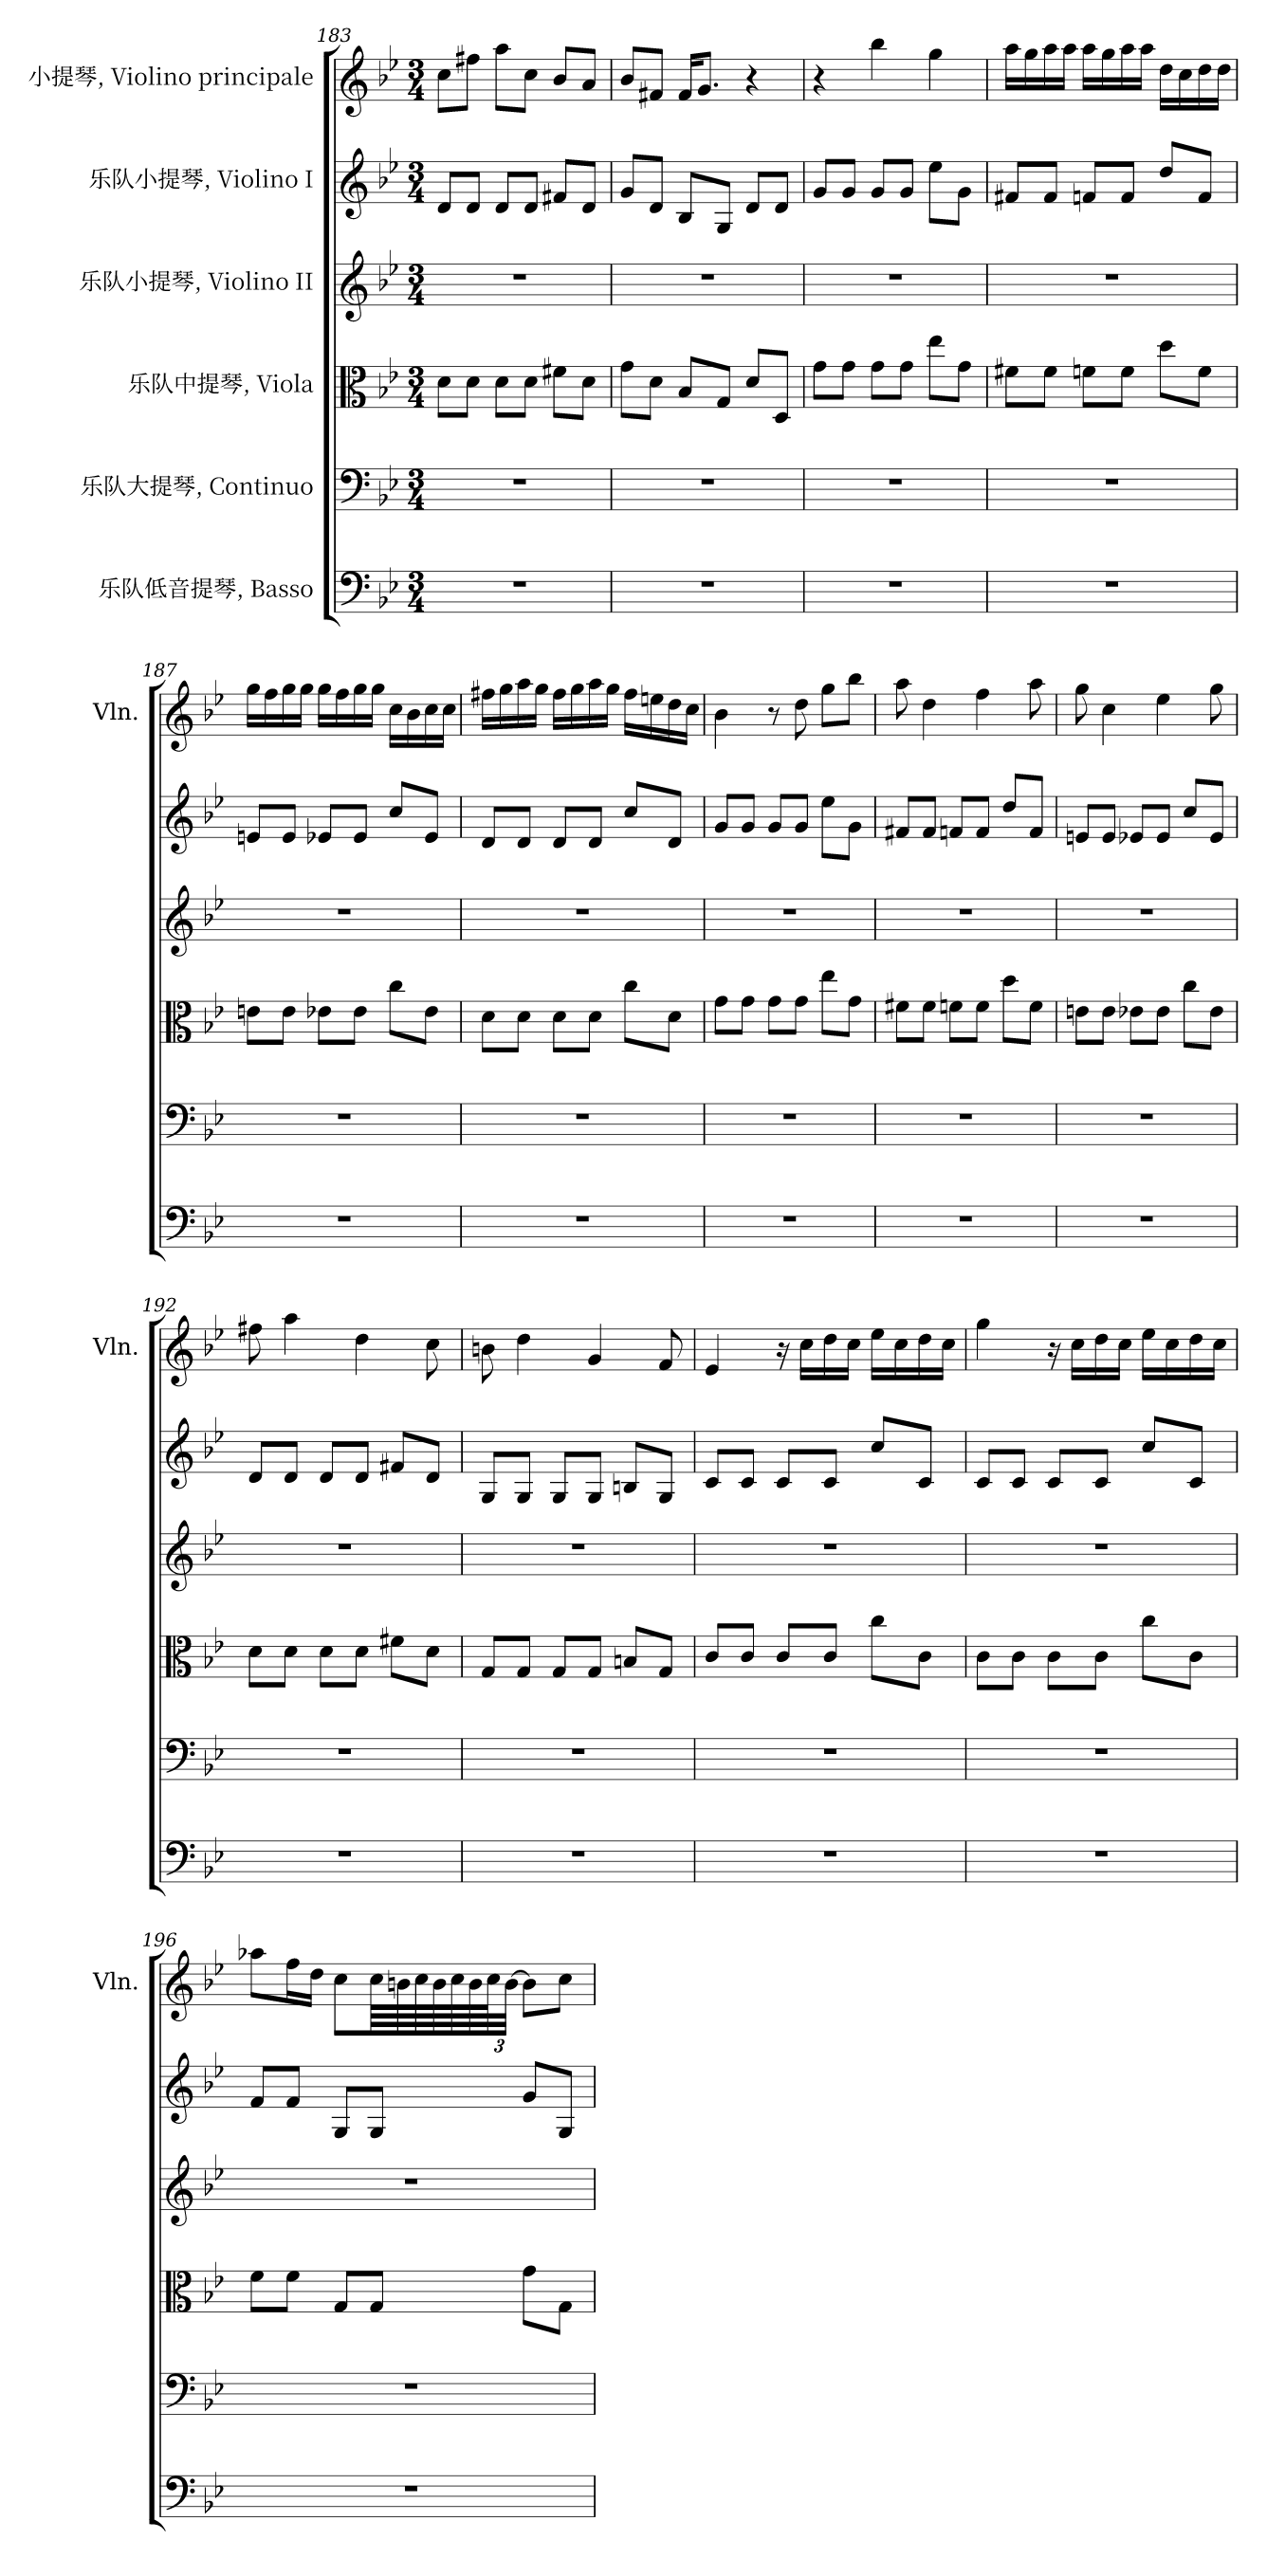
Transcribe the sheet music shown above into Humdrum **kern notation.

**kern	**kern	**kern	**kern	**kern	**kern
*part6	*part5	*part4	*part3	*part2	*part1
*staff6	*staff5	*staff4	*staff3	*staff2	*staff1
*I"乐队低音提琴, Basso	*I"乐队大提琴, Continuo	*I"乐队中提琴, Viola	*I"乐队小提琴, Violino II	*I"乐队小提琴, Violino I	*I"小提琴, Violino principale
*	*	*	*	*	*I'Vln.
*clefF4	*clefF4	*clefC3	*clefG2	*clefG2	*clefG2
*ITrd7c12	*	*	*	*	*
*k[b-e-]	*k[b-e-]	*k[b-e-]	*k[b-e-]	*k[b-e-]	*k[b-e-]
*M3/4	*M3/4	*M3/4	*M3/4	*M3/4	*M3/4
=183	=183	=183	=183	=183	=183
2.r	2.r	8d\L	2.r	8d/L	8cc\L
.	.	8d\J	.	8d/J	8ff#X\J
.	.	8d\L	.	8d/L	8aa\L
.	.	8d\J	.	8d/J	8cc\J
.	.	8f#X\L	.	8f#X/L	8b-/L
.	.	8d\J	.	8d/J	8a/J
=184	=184	=184	=184	=184	=184
2.r	2.r	8g\L	2.r	8g/L	8b-/L
.	.	8d\J	.	8d/J	8f#X/J
.	.	8B-/L	.	8B-/L	16f#/KL
.	.	.	.	.	8.g/J
.	.	8G/J	.	8G/J	.
.	.	8d/L	.	8d/L	4r
.	.	8D/J	.	8d/J	.
=185	=185	=185	=185	=185	=185
2.r	2.r	8g\L	2.r	8g/L	4r
.	.	8g\J	.	8g/J	.
.	.	8g\L	.	8g/L	4bb-\
.	.	8g\J	.	8g/J	.
.	.	8ee-\L	.	8ee-\L	4gg\
.	.	8g\J	.	8g\J	.
!!LO:LB:g=z
=186	=186	=186	=186	=186	=186
2.r	2.r	8f#X\L	2.r	8f#X/L	16aa\LL
.	.	.	.	.	16gg\
.	.	8f#\J	.	8f#/J	16aa\
.	.	.	.	.	16aa\JJ
.	.	8fn\L	.	8fn/L	16aa\LL
.	.	.	.	.	16gg\
.	.	8f\J	.	8f/J	16aa\
.	.	.	.	.	16aa\JJ
.	.	8dd\L	.	8dd/L	16dd\LL
.	.	.	.	.	16cc\
.	.	8f\J	.	8f/J	16dd\
.	.	.	.	.	16dd\JJ
=187	=187	=187	=187	=187	=187
2.r	2.r	8en\L	2.r	8en/L	16gg\LL
.	.	.	.	.	16ff\
.	.	8e\J	.	8e/J	16gg\
.	.	.	.	.	16gg\JJ
.	.	8e-X\L	.	8e-X/L	16gg\LL
.	.	.	.	.	16ff\
.	.	8e-\J	.	8e-/J	16gg\
.	.	.	.	.	16gg\JJ
.	.	8cc\L	.	8cc/L	16cc\LL
.	.	.	.	.	16b-\
.	.	8e-\J	.	8e-/J	16cc\
.	.	.	.	.	16cc\JJ
=188	=188	=188	=188	=188	=188
2.r	2.r	8d\L	2.r	8d/L	16ff#X\LL
.	.	.	.	.	16gg\
.	.	8d\J	.	8d/J	16aa\
.	.	.	.	.	16gg\JJ
.	.	8d\L	.	8d/L	16ff#\LL
.	.	.	.	.	16gg\
.	.	8d\J	.	8d/J	16aa\
.	.	.	.	.	16gg\JJ
.	.	8cc\L	.	8cc/L	16ff#\LL
.	.	.	.	.	16een\
.	.	8d\J	.	8d/J	16dd\
.	.	.	.	.	16cc\JJ
!!LO:PB:g=z
=189	=189	=189	=189	=189	=189
2.r	2.r	8g\L	2.r	8g/L	4b-\
.	.	8g\J	.	8g/J	.
.	.	8g\L	.	8g/L	8r
.	.	8g\J	.	8g/J	8dd\
.	.	8ee-\L	.	8ee-\L	8gg\L
.	.	8g\J	.	8g\J	8bb-\J
=190	=190	=190	=190	=190	=190
2.r	2.r	8f#X\L	2.r	8f#X/L	8aa\
.	.	8f#\J	.	8f#/J	4dd\
.	.	8fn\L	.	8fn/L	.
.	.	8f\J	.	8f/J	4ff\
.	.	8dd\L	.	8dd/L	.
.	.	8f\J	.	8f/J	8aa\
=191	=191	=191	=191	=191	=191
2.r	2.r	8en\L	2.r	8en/L	8gg\
.	.	8e\J	.	8e/J	4cc\
.	.	8e-X\L	.	8e-X/L	.
.	.	8e-\J	.	8e-/J	4ee-\
.	.	8cc\L	.	8cc/L	.
.	.	8e-\J	.	8e-/J	8gg\
=192	=192	=192	=192	=192	=192
2.r	2.r	8d\L	2.r	8d/L	8ff#X\
.	.	8d\J	.	8d/J	4aa\
.	.	8d\L	.	8d/L	.
.	.	8d\J	.	8d/J	4dd\
.	.	8f#X\L	.	8f#X/L	.
.	.	8d\J	.	8d/J	8cc\
=193	=193	=193	=193	=193	=193
2.r	2.r	8G/L	2.r	8G/L	8bn\
.	.	8G/J	.	8G/J	4dd\
.	.	8G/L	.	8G/L	.
.	.	8G/J	.	8G/J	4g/
.	.	8Bn/L	.	8Bn/L	.
.	.	8G/J	.	8G/J	8f/
!!LO:LB:g=z
=194	=194	=194	=194	=194	=194
2.r	2.r	8c/L	2.r	8c/L	4e-/
.	.	8c/J	.	8c/J	.
.	.	8c/L	.	8c/L	16r
.	.	.	.	.	16cc\LL
.	.	8c/J	.	8c/J	16dd\
.	.	.	.	.	16cc\JJ
.	.	8cc\L	.	8cc/L	16ee-\LL
.	.	.	.	.	16cc\
.	.	8c\J	.	8c/J	16dd\
.	.	.	.	.	16cc\JJ
=195	=195	=195	=195	=195	=195
2.r	2.r	8c\L	2.r	8c/L	4gg\
.	.	8c\J	.	8c/J	.
.	.	8c\L	.	8c/L	16r
.	.	.	.	.	16cc\LL
.	.	8c\J	.	8c/J	16dd\
.	.	.	.	.	16cc\JJ
.	.	8cc\L	.	8cc/L	16ee-\LL
.	.	.	.	.	16cc\
.	.	8c\J	.	8c/J	16dd\
.	.	.	.	.	16cc\JJ
=196	=196	=196	=196	=196	=196
2.r	2.r	8f\L	2.r	8f/L	8aa-X\L
.	.	8f\J	.	8f/J	16ff\L
.	.	.	.	.	16dd\JJ
.	.	8G/L	.	8G/L	8cc\L
.	.	8G/J	.	8G/J	64cc\LLL
.	.	.	.	.	64bn\
.	.	.	.	.	64cc\
.	.	.	.	.	64b\
.	.	.	.	.	64cc\
.	.	.	.	.	64b\
*	*	*	*	*	*Xbrackettup
.	.	.	.	.	96cc\J
.	.	.	.	.	[48b\JJJ
.	.	8g\L	.	8g/L	8b\L]
.	.	8G\J	.	8G/J	8cc\J
=	=	=	=	=	=
*-	*-	*-	*-	*-	*-
